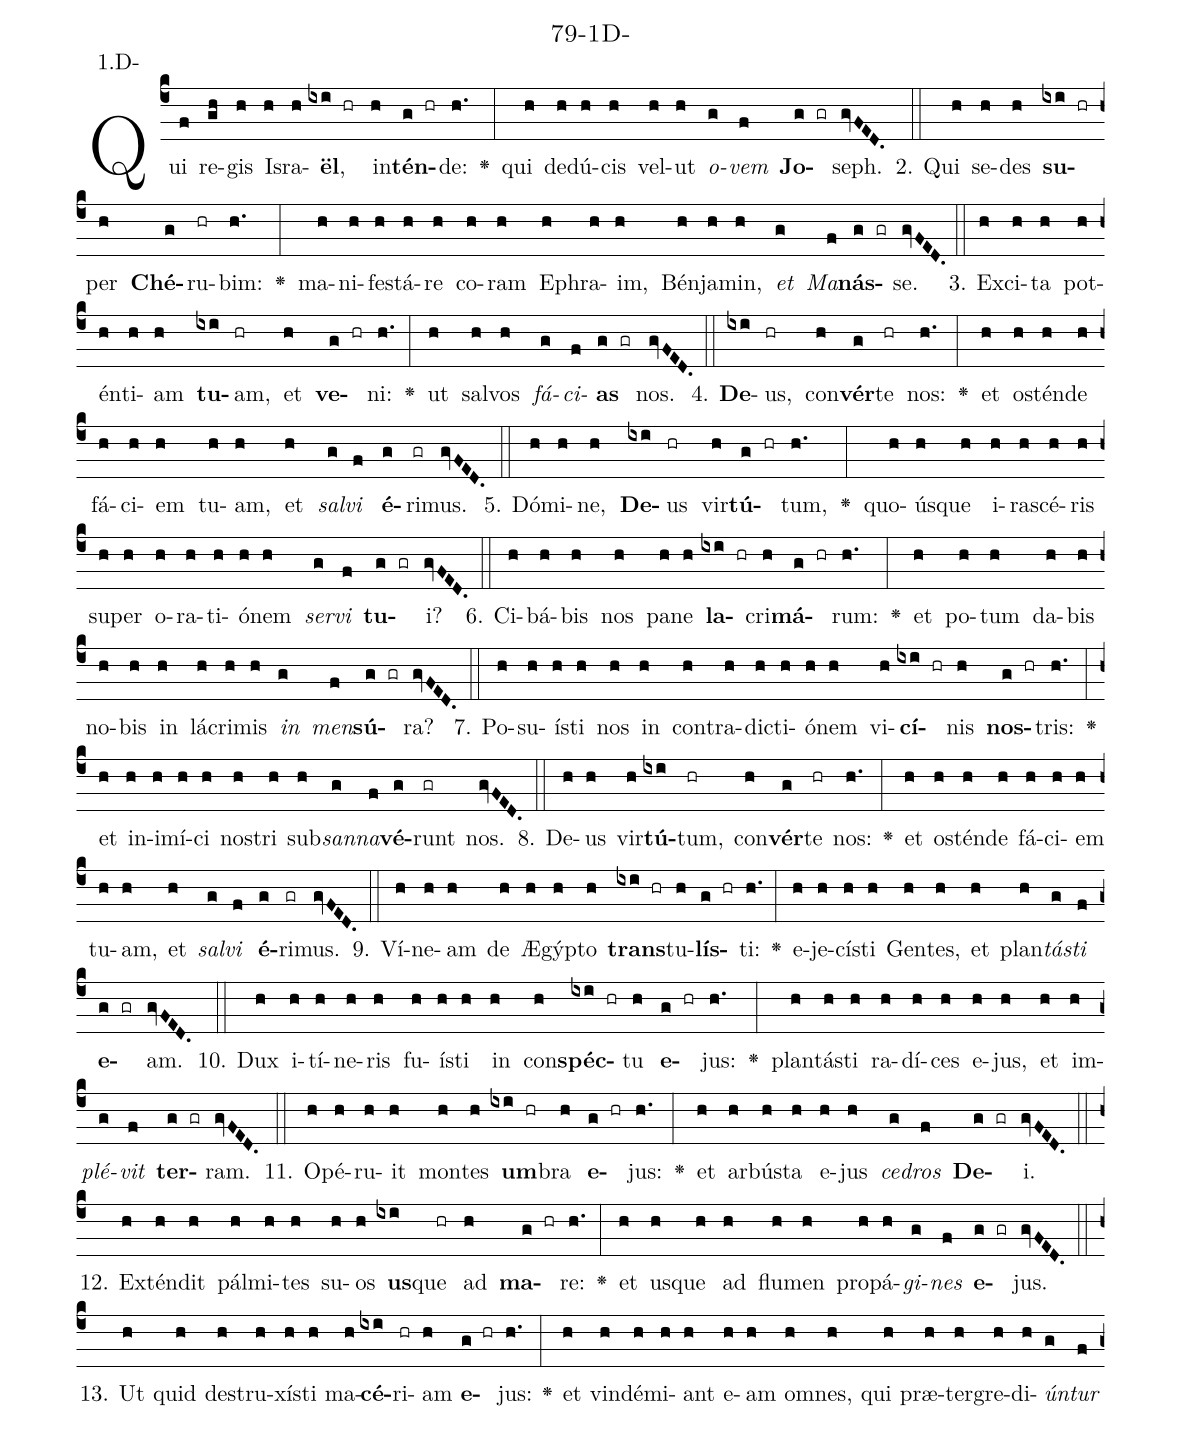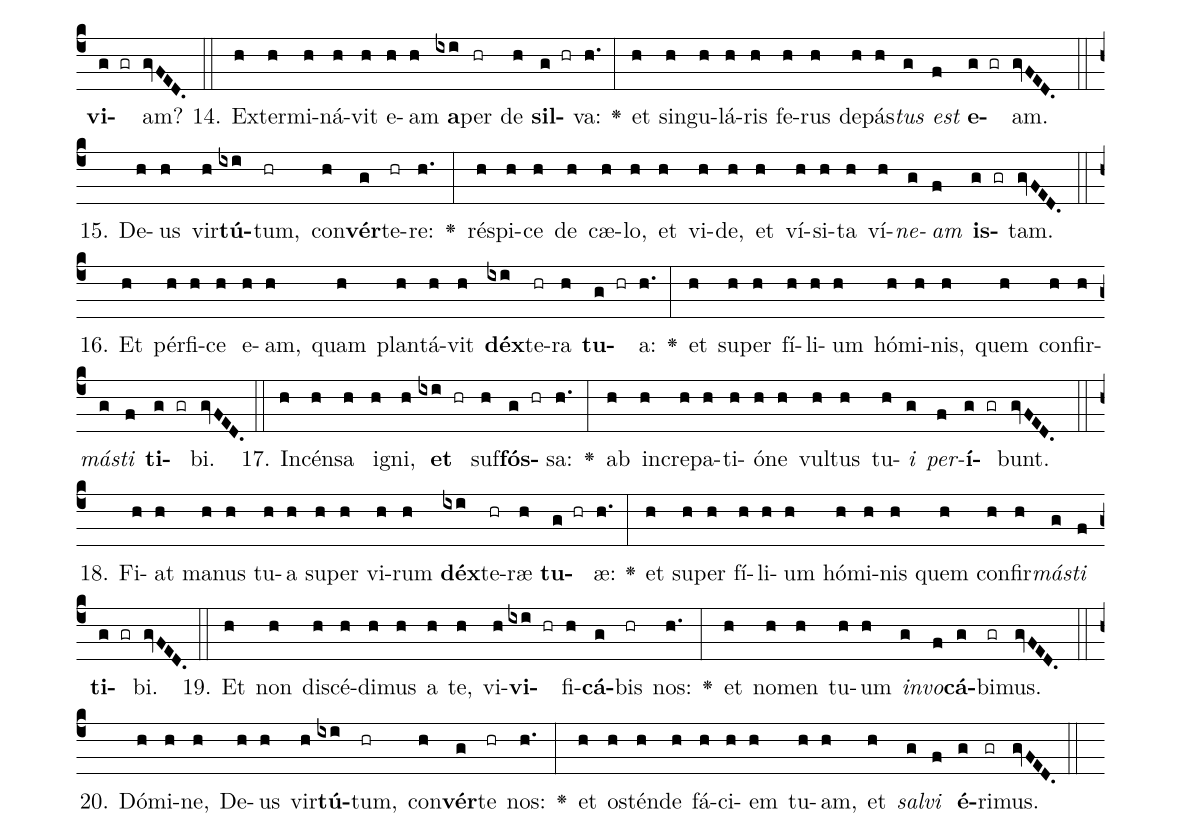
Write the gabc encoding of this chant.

name: 79-1D-;
annotation: 1.D-;
%%
(c4)Qui(f) re(gh)gis(h) Is(h)ra(h)<b>ël</b>,(ixi hr) in(h)<b>tén</b>(g hr)de:(h.) <v>\greheightstar</v>(:) qui(h) de(h)dú(h)cis(h) vel(h)ut(h) <i>o</i>(g)<i>vem</i>(f) <b>Jo</b>(g gr)seph.(gvFED.) (::)
2. Qui(h) se(h)des(h) <b>su</b>(ixi hr)per(h) <b>Ché</b>(g)ru(hr)bim:(h.) <v>\greheightstar</v>(:) ma(h)ni(h)fes(h)tá(h)re(h) co(h)ram(h) E(h)phra(h)im,(h) Bén(h)ja(h)min,(h) <i>et</i>(g) <i>Ma</i>(f)<b>nás</b>(g gr)se.(gvFED.) (::)
3. Ex(h)ci(h)ta(h) pot(h)én(h)ti(h)am(h) <b>tu</b>(ixi)am,(hr) et(h) <b>ve</b>(g hr)ni:(h.) <v>\greheightstar</v>(:) ut(h) sal(h)vos(h) <i>fá</i>(g)<i>ci</i>(f)<b>as</b>(g gr) nos.(gvFED.) (::)
4. <b>De</b>(ixi)us,(hr) con(h)<b>vér</b>(g)te(hr) nos:(h.) <v>\greheightstar</v>(:) et(h) os(h)tén(h)de(h) fá(h)ci(h)em(h) tu(h)am,(h) et(h) <i>sal</i>(g)<i>vi</i>(f) <b>é</b>(g)ri(gr)mus.(gvFED.) (::)
5. Dó(h)mi(h)ne,(h) <b>De</b>(ixi)us(hr) vir(h)<b>tú</b>(g hr)tum,(h.) <v>\greheightstar</v>(:) quo(h)ús(h)que(h) i(h)ra(h)scé(h)ris(h) su(h)per(h) o(h)ra(h)ti(h)ó(h)nem(h) <i>ser</i>(g)<i>vi</i>(f) <b>tu</b>(g gr)i?(gvFED.) (::)
6. Ci(h)bá(h)bis(h) nos(h) pa(h)ne(h) <b>la</b>(ixi hr)cri(h)<b>má</b>(g hr)rum:(h.) <v>\greheightstar</v>(:) et(h) po(h)tum(h) da(h)bis(h) no(h)bis(h) in(h) lá(h)cri(h)mis(h) <i>in</i>(g) <i>men</i>(f)<b>sú</b>(g gr)ra?(gvFED.) (::)
7. Po(h)su(h)ís(h)ti(h) nos(h) in(h) con(h)tra(h)dic(h)ti(h)ó(h)nem(h) vi(h)<b>cí</b>(ixi hr)nis(h) <b>nos</b>(g hr)tris:(h.) <v>\greheightstar</v>(:) et(h) in(h)i(h)mí(h)ci(h) nos(h)tri(h) sub(h)<i>san</i>(g)<i>na</i>(f)<b>vé</b>(g)runt(gr) nos.(gvFED.) (::)
8. De(h)us(h) vir(h)<b>tú</b>(ixi)tum,(hr) con(h)<b>vér</b>(g)te(hr) nos:(h.) <v>\greheightstar</v>(:) et(h) os(h)tén(h)de(h) fá(h)ci(h)em(h) tu(h)am,(h) et(h) <i>sal</i>(g)<i>vi</i>(f) <b>é</b>(g)ri(gr)mus.(gvFED.) (::)
9. Ví(h)ne(h)am(h) de(h) Æ(h)gýp(h)to(h) <b>trans</b>(ixi hr)tu(h)<b>lís</b>(g hr)ti:(h.) <v>\greheightstar</v>(:) e(h)je(h)cís(h)ti(h) Gen(h)tes,(h) et(h) plan(h)<i>tás</i>(g)<i>ti</i>(f) <b>e</b>(g gr)am.(gvFED.) (::)
10. Dux(h) i(h)tí(h)ne(h)ris(h) fu(h)ís(h)ti(h) in(h) con(h)<b>spéc</b>(ixi hr)tu(h) <b>e</b>(g hr)jus:(h.) <v>\greheightstar</v>(:) plan(h)tás(h)ti(h) ra(h)dí(h)ces(h) e(h)jus,(h) et(h) im(h)<i>plé</i>(g)<i>vit</i>(f) <b>ter</b>(g gr)ram.(gvFED.) (::)
11. O(h)pé(h)ru(h)it(h) mon(h)tes(h) <b>um</b>(ixi hr)bra(h) <b>e</b>(g hr)jus:(h.) <v>\greheightstar</v>(:) et(h) ar(h)bús(h)ta(h) e(h)jus(h) <i>ce</i>(g)<i>dros</i>(f) <b>De</b>(g gr)i.(gvFED.) (::)
12. Ex(h)tén(h)dit(h) pál(h)mi(h)tes(h) su(h)os(h) <b>us</b>(ixi)que(hr) ad(h) <b>ma</b>(g hr)re:(h.) <v>\greheightstar</v>(:) et(h) us(h)que(h) ad(h) flu(h)men(h) pro(h)pá(h)<i>gi</i>(g)<i>nes</i>(f) <b>e</b>(g gr)jus.(gvFED.) (::)
13. Ut(h) quid(h) de(h)stru(h)xís(h)ti(h) ma(h)<b>cé</b>(ixi)ri(hr)am(h) <b>e</b>(g hr)jus:(h.) <v>\greheightstar</v>(:) et(h) vin(h)dé(h)mi(h)ant(h) e(h)am(h) om(h)nes,(h) qui(h) præ(h)ter(h)gre(h)di(h)<i>ún</i>(g)<i>tur</i>(f) <b>vi</b>(g gr)am?(gvFED.) (::)
14. Ex(h)ter(h)mi(h)ná(h)vit(h) e(h)am(h) <b>a</b>(ixi)per(hr) de(h) <b>sil</b>(g hr)va:(h.) <v>\greheightstar</v>(:) et(h) sin(h)gu(h)lá(h)ris(h) fe(h)rus(h) de(h)pás(h)<i>tus</i>(g) <i>est</i>(f) <b>e</b>(g gr)am.(gvFED.) (::)
15. De(h)us(h) vir(h)<b>tú</b>(ixi)tum,(hr) con(h)<b>vér</b>(g)te(hr)re:(h.) <v>\greheightstar</v>(:) ré(h)spi(h)ce(h) de(h) cæ(h)lo,(h) et(h) vi(h)de,(h) et(h) ví(h)si(h)ta(h) ví(h)<i>ne</i>(g)<i>am</i>(f) <b>is</b>(g gr)tam.(gvFED.) (::)
16. Et(h) pér(h)fi(h)ce(h) e(h)am,(h) quam(h) plan(h)tá(h)vit(h) <b>déx</b>(ixi)te(hr)ra(h) <b>tu</b>(g hr)a:(h.) <v>\greheightstar</v>(:) et(h) su(h)per(h) fí(h)li(h)um(h) hó(h)mi(h)nis,(h) quem(h) con(h)fir(h)<i>más</i>(g)<i>ti</i>(f) <b>ti</b>(g gr)bi.(gvFED.) (::)
17. In(h)cén(h)sa(h) i(h)gni,(h) <b>et</b>(ixi hr) suf(h)<b>fós</b>(g hr)sa:(h.) <v>\greheightstar</v>(:) ab(h) in(h)cre(h)pa(h)ti(h)ó(h)ne(h) vul(h)tus(h) tu(h)<i>i</i>(g) <i>per</i>(f)<b>í</b>(g gr)bunt.(gvFED.) (::)
18. Fi(h)at(h) ma(h)nus(h) tu(h)a(h) su(h)per(h) vi(h)rum(h) <b>déx</b>(ixi)te(hr)ræ(h) <b>tu</b>(g hr)æ:(h.) <v>\greheightstar</v>(:) et(h) su(h)per(h) fí(h)li(h)um(h) hó(h)mi(h)nis(h) quem(h) con(h)fir(h)<i>más</i>(g)<i>ti</i>(f) <b>ti</b>(g gr)bi.(gvFED.) (::)
19. Et(h) non(h) di(h)scé(h)di(h)mus(h) a(h) te,(h) vi(h)<b>vi</b>(ixi hr)fi(h)<b>cá</b>(g)bis(hr) nos:(h.) <v>\greheightstar</v>(:) et(h) no(h)men(h) tu(h)um(h) <i>in</i>(g)<i>vo</i>(f)<b>cá</b>(g)bi(gr)mus.(gvFED.) (::)
20. Dó(h)mi(h)ne,(h) De(h)us(h) vir(h)<b>tú</b>(ixi)tum,(hr) con(h)<b>vér</b>(g)te(hr) nos:(h.) <v>\greheightstar</v>(:) et(h) os(h)tén(h)de(h) fá(h)ci(h)em(h) tu(h)am,(h) et(h) <i>sal</i>(g)<i>vi</i>(f) <b>é</b>(g)ri(gr)mus.(gvFED.) (::)
